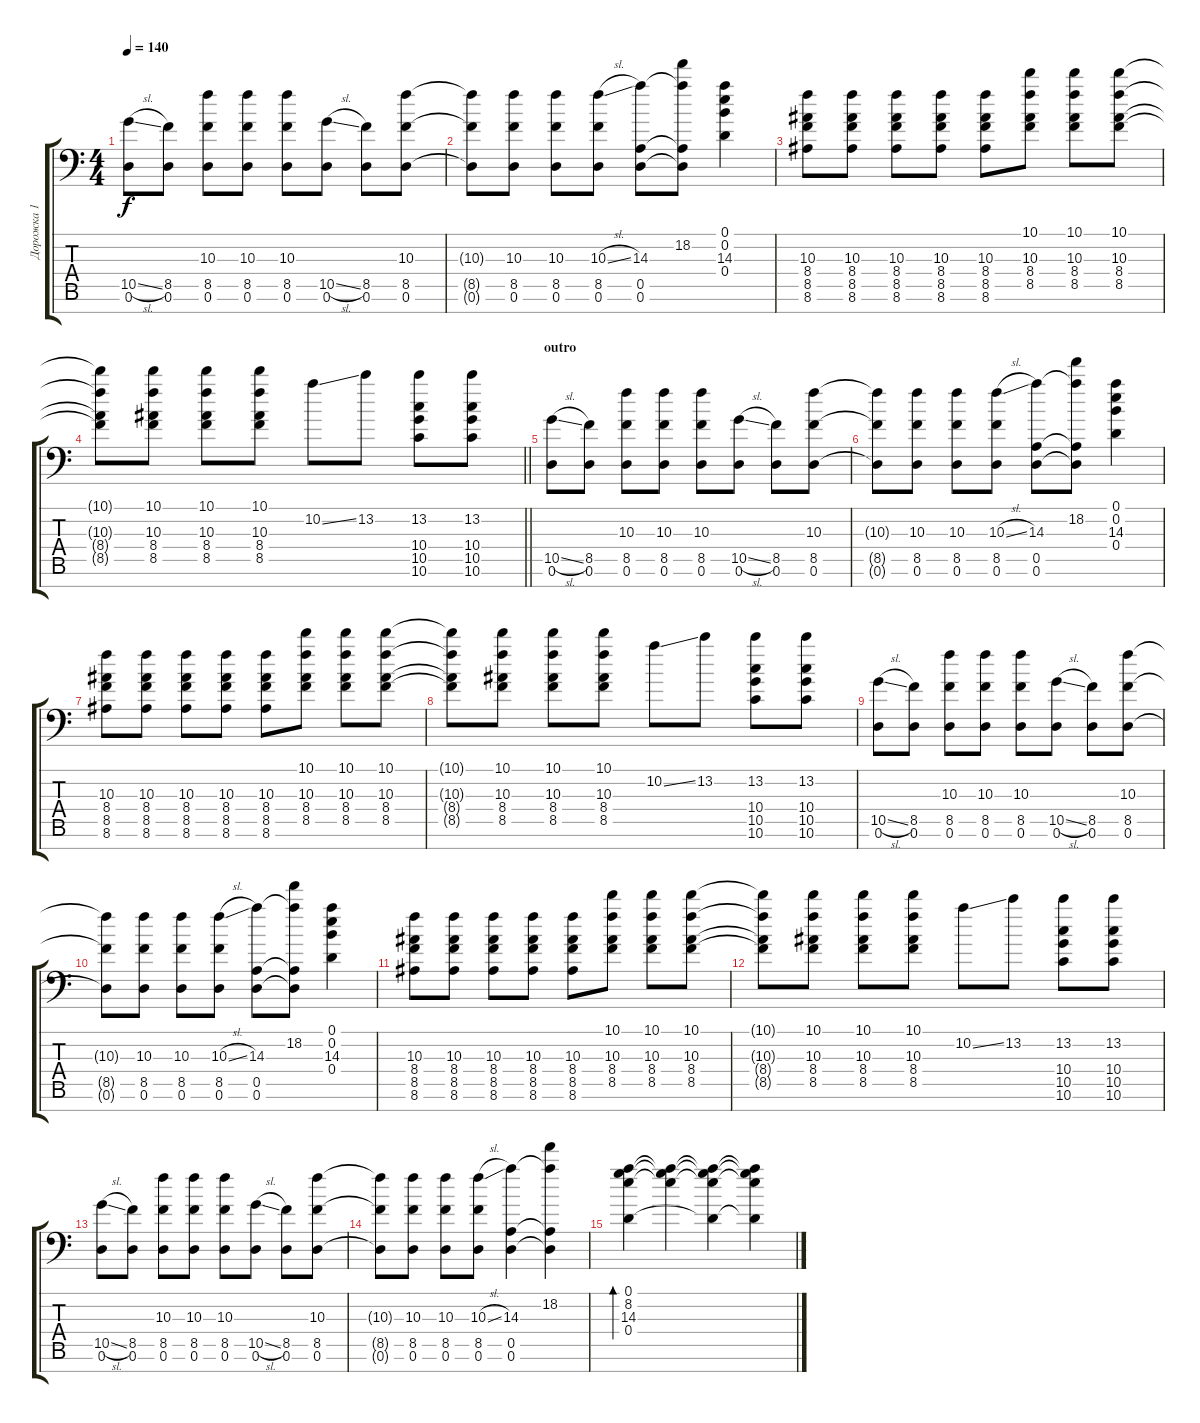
\track ("Дорожка 1" "Дорожка 1") {instrument electricguitarjazz}
\staff {score tabs}
\tuning (E4 B3 G3 D3 A2 D2 A1) {hide}
\ts (4 4)
\tempo 140
\clef f4
\ks c
(10.5{sl} 0.6).8{dy f instrument distortionguitar} (8.5 0.6).8 (10.3 8.5 0.6).8 (10.3 8.5 0.6).8 (10.3 8.5 0.6).8 (10.5{sl} 0.6).8 (8.5 0.6).8 (10.3 8.5 0.6).8 |
(10.3{t} 8.5{t} 0.6{t}).8 (10.3 8.5 0.6).8 (10.3 8.5 0.6).8 (10.3{sl} 8.5 0.6).8 (14.3 0.5 0.6).8 (18.2 14.3{t} 0.5{t} 0.6{t}).8 (0.1 0.2 14.3 0.4).4 |
(10.3 8.4 8.5 8.6).8 (10.3 8.4 8.5 8.6).8 (10.3 8.4 8.5 8.6).8 (10.3 8.4 8.5 8.6).8 (10.3 8.4 8.5 8.6).8 (10.1 10.3 8.4 8.5).8 (10.1 10.3 8.4 8.5).8 (10.1 10.3 8.4 8.5).8 |
\barLineRight lightlight
(10.1{t} 10.3{t} 8.4{t} 8.5{t}).8 (10.1 10.3 8.4 8.5).8 (10.1 10.3 8.4 8.5).8 (10.1 10.3 8.4 8.5).8 10.2{ss}.8 13.2.8 (13.2 10.4 10.5 10.6).8 (13.2 10.4 10.5 10.6).8 |
\section ("" "outro")
(10.5{sl} 0.6).8{instrument electricguitarjazz} (8.5 0.6).8 (10.3 8.5 0.6).8 (10.3 8.5 0.6).8 (10.3 8.5 0.6).8 (10.5{sl} 0.6).8 (8.5 0.6).8 (10.3 8.5 0.6).8 |
(10.3{t} 8.5{t} 0.6{t}).8 (10.3 8.5 0.6).8 (10.3 8.5 0.6).8 (10.3{sl} 8.5 0.6).8 (14.3 0.5 0.6).8 (18.2 14.3{t} 0.5{t} 0.6{t}).8 (0.1 0.2 14.3 0.4).4 |
(10.3 8.4 8.5 8.6).8 (10.3 8.4 8.5 8.6).8 (10.3 8.4 8.5 8.6).8 (10.3 8.4 8.5 8.6).8 (10.3 8.4 8.5 8.6).8 (10.1 10.3 8.4 8.5).8 (10.1 10.3 8.4 8.5).8 (10.1 10.3 8.4 8.5).8 |
(10.1{t} 10.3{t} 8.4{t} 8.5{t}).8 (10.1 10.3 8.4 8.5).8 (10.1 10.3 8.4 8.5).8 (10.1 10.3 8.4 8.5).8 10.2{ss}.8 13.2.8 (13.2 10.4 10.5 10.6).8 (13.2 10.4 10.5 10.6).8 |
(10.5{sl} 0.6).8 (8.5 0.6).8 (10.3 8.5 0.6).8 (10.3 8.5 0.6).8 (10.3 8.5 0.6).8 (10.5{sl} 0.6).8 (8.5 0.6).8 (10.3 8.5 0.6).8 |
(10.3{t} 8.5{t} 0.6{t}).8 (10.3 8.5 0.6).8 (10.3 8.5 0.6).8 (10.3{sl} 8.5 0.6).8 (14.3 0.5 0.6).8 (18.2 14.3{t} 0.5{t} 0.6{t}).8 (0.1 0.2 14.3 0.4).4 |
(10.3 8.4 8.5 8.6).8 (10.3 8.4 8.5 8.6).8 (10.3 8.4 8.5 8.6).8 (10.3 8.4 8.5 8.6).8 (10.3 8.4 8.5 8.6).8 (10.1 10.3 8.4 8.5).8 (10.1 10.3 8.4 8.5).8 (10.1 10.3 8.4 8.5).8 |
(10.1{t} 10.3{t} 8.4{t} 8.5{t}).8 (10.1 10.3 8.4 8.5).8 (10.1 10.3 8.4 8.5).8 (10.1 10.3 8.4 8.5).8 10.2{ss}.8 13.2.8 (13.2 10.4 10.5 10.6).8 (13.2 10.4 10.5 10.6).8 |
(10.5{sl} 0.6).8 (8.5 0.6).8 (10.3 8.5 0.6).8 (10.3 8.5 0.6).8 (10.3 8.5 0.6).8 (10.5{sl} 0.6).8 (8.5 0.6).8 (10.3 8.5 0.6).8 |
(10.3{t} 8.5{t} 0.6{t}).8 (10.3 8.5 0.6).8 (10.3 8.5 0.6).8 (10.3{sl} 8.5 0.6).8 (14.3 0.5 0.6).4 (18.2 14.3{t} 0.5{t} 0.6{t}).4 |
(0.1 8.2 14.3 0.4).4{bd 480} (0.1{t} 8.2{t} 14.3{t}).4 (0.1{t} 8.2{t} 14.3{t} 0.4{t}).4 (0.1{t} 8.2{t} 14.3{t} 0.4{t}).4
